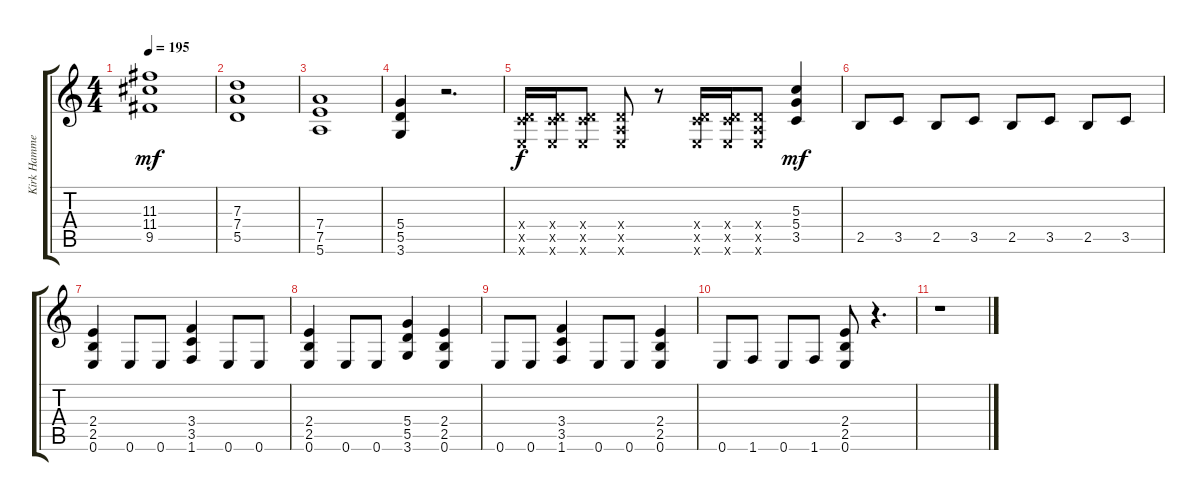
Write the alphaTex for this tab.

\track ("Kirk Hammet" "Kirk Hamme") {instrument distortionguitar}
\staff {score tabs}
\tuning (E4 B3 G3 D3 A2 E2) {hide}
\ts (4 4)
\tempo 195
\clef g2
\ks c
(11.3 11.4 9.5).1{dy mf} |
(7.3 7.4 5.5).1 |
(7.4 7.5 5.6).1 |
(5.4 5.5 3.6).4 r.2{d} |
(0.4{x} 3.5{x} 0.6{x}).16{dy f} (0.4{x} 3.5{x} 0.6{x}).16 (0.4{x} 3.5{x} 0.6{x}).8 (0.4{x} 0.5{x} 0.6{x}).8 r.8 (0.4{x} 3.5{x} 0.6{x}).16 (0.4{x} 3.5{x} 0.6{x}).16 (0.4{x} 0.5{x} 0.6{x}).8 (5.3 5.4 3.5).4{dy mf} |
2.5.8 3.5.8 2.5.8 3.5.8 2.5.8 3.5.8 2.5.8 3.5.8 |
(2.4 2.5 0.6).4 0.6.8 0.6.8 (3.4 3.5 1.6).4 0.6.8 0.6.8 |
(2.4 2.5 0.6).4 0.6.8 0.6.8 (5.4 5.5 3.6).4 (2.4 2.5 0.6).4 |
0.6.8 0.6.8 (3.4 3.5 1.6).4 0.6.8 0.6.8 (2.4 2.5 0.6).4 |
0.6.8 1.6.8 0.6.8 1.6.8 (2.4 2.5 0.6).8 r.4{d} |
r.1
